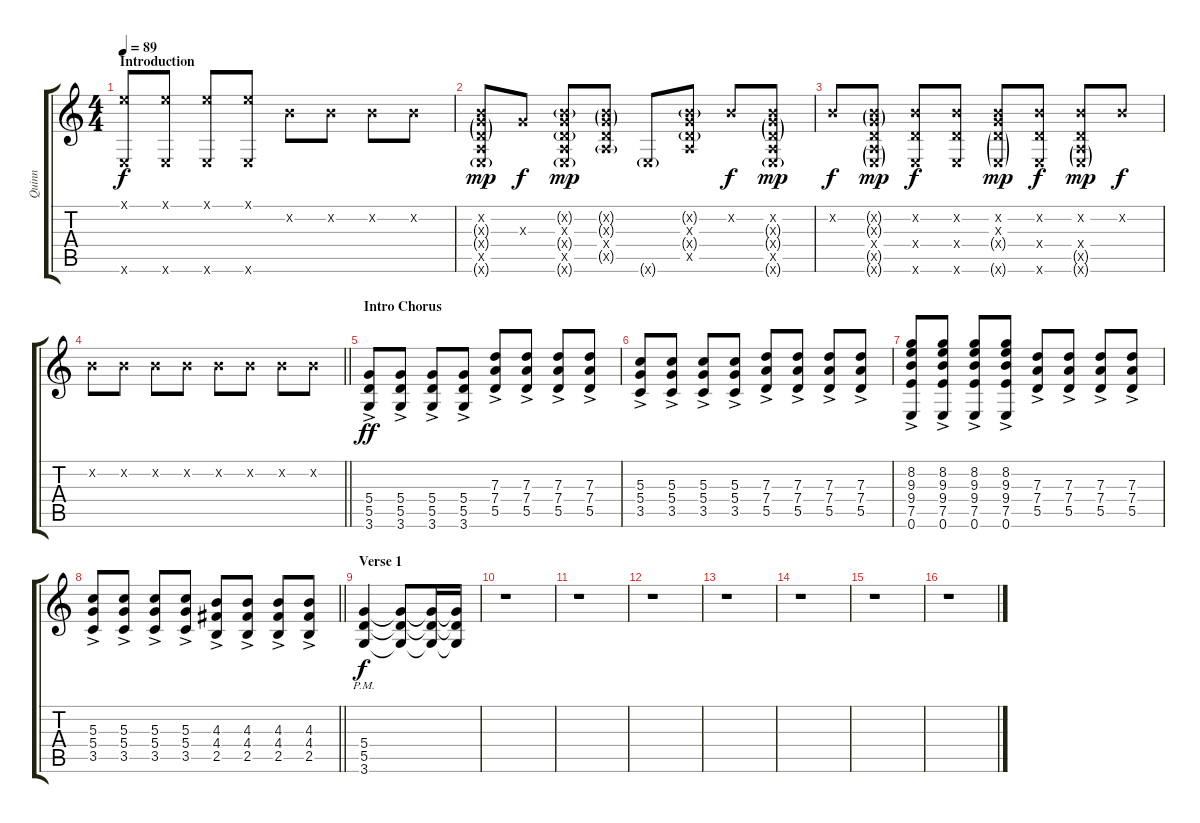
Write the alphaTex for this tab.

\track ("Quinn" "Quinn") {instrument distortionguitar}
\staff {score tabs}
\tuning (E4 B3 G3 D3 A2 E2) {hide}
\ts (4 4)
\section ("" "Introduction")
\tempo 89
\clef g2
\ks c
(0.1{x} 0.6{x}).8{dy f instrument distortionguitar} (0.1{x} 0.6{x}).8 (0.1{x} 0.6{x}).8 (0.1{x} 0.6{x}).8 0.2{x}.8 0.2{x}.8 0.2{x}.8 0.2{x}.8 |
(0.2{x} 0.3{g x} 0.4{g x} 0.5{x} 0.6{g x}).8{dy mp} 0.3{x}.8{dy f} (0.2{g x} 0.3{x} 0.4{g x} 0.5{x} 0.6{g x}).8{dy mp} (0.2{g x} 0.3{g x} 0.4{x} 0.5{g x}).8 0.6{g x}.8 (0.2{g x} 0.3{x} 0.4{g x} 0.5{x}).8 0.2{x}.8{dy f} (0.2{x} 0.3{g x} 0.4{g x} 0.5{x} 0.6{g x}).8{dy mp} |
0.2{x}.8{dy f} (0.2{g x} 0.3{g x} 0.4{x} 0.5{g x} 0.6{g x}).8{dy mp} (0.2{x} 0.4{x} 0.6{x}).8{dy f} (0.2{x} 0.4{x} 0.6{x}).8 (0.2{x} 0.3{x} 0.4{g x} 0.6{g x}).8{dy mp} (0.2{x} 0.4{x} 0.6{x}).8{dy f} (0.2{x} 0.4{x} 0.5{g x} 0.6{g x}).8{dy mp} 0.2{x}.8{dy f} |
\barLineRight lightlight
0.2{x}.8 0.2{x}.8 0.2{x}.8 0.2{x}.8 0.2{x}.8 0.2{x}.8 0.2{x}.8 0.2{x}.8 |
\section ("" "Intro Chorus")
(5.4{ac} 5.5{ac} 3.6{ac}).8{dy ff} (5.4{ac} 5.5{ac} 3.6{ac}).8 (5.4{ac} 5.5{ac} 3.6{ac}).8 (5.4{ac} 5.5{ac} 3.6{ac}).8 (7.3{ac} 7.4{ac} 5.5{ac}).8 (7.3{ac} 7.4{ac} 5.5{ac}).8 (7.3{ac} 7.4{ac} 5.5{ac}).8 (7.3{ac} 7.4{ac} 5.5{ac}).8 |
(5.3{ac} 5.4{ac} 3.5{ac}).8 (5.3{ac} 5.4{ac} 3.5{ac}).8 (5.3{ac} 5.4{ac} 3.5{ac}).8 (5.3{ac} 5.4{ac} 3.5{ac}).8 (7.3{ac} 7.4{ac} 5.5{ac}).8 (7.3{ac} 7.4{ac} 5.5{ac}).8 (7.3{ac} 7.4{ac} 5.5{ac}).8 (7.3{ac} 7.4{ac} 5.5{ac}).8 |
(8.2{ac} 9.3{ac} 9.4{ac} 7.5{ac} 0.6).8 (8.2{ac} 9.3{ac} 9.4{ac} 7.5{ac} 0.6).8 (8.2{ac} 9.3{ac} 9.4{ac} 7.5{ac} 0.6).8 (8.2 9.3{ac} 9.4{ac} 7.5{ac} 0.6).8 (7.3{ac} 7.4{ac} 5.5{ac}).8 (7.3{ac} 7.4{ac} 5.5{ac}).8 (7.3{ac} 7.4{ac} 5.5{ac}).8 (7.3{ac} 7.4{ac} 5.5{ac}).8 |
\barLineRight lightlight
(5.3{ac} 5.4{ac} 3.5{ac}).8 (5.3{ac} 5.4{ac} 3.5{ac}).8 (5.3{ac} 5.4{ac} 3.5{ac}).8 (5.3{ac} 5.4{ac} 3.5{ac}).8 (4.3{ac} 4.4{ac} 2.5{ac}).8 (4.3{ac} 4.4{ac} 2.5{ac}).8 (4.3{ac} 4.4{ac} 2.5{ac}).8 (4.3{ac} 4.4{ac} 2.5{ac}).8 |
\section ("" "Verse 1")
(5.4 5.5 3.6{pm}).4{dy f} (5.4{t} 5.5{t} 3.6{t}).8 (5.4{t} 5.5{t} 3.6{t}).16 (5.4{t} 5.5{t} 3.6{t}).16 |
r.1 |
r.1 |
r.1 |
r.1 |
r.1 |
r.1 |
r.1
